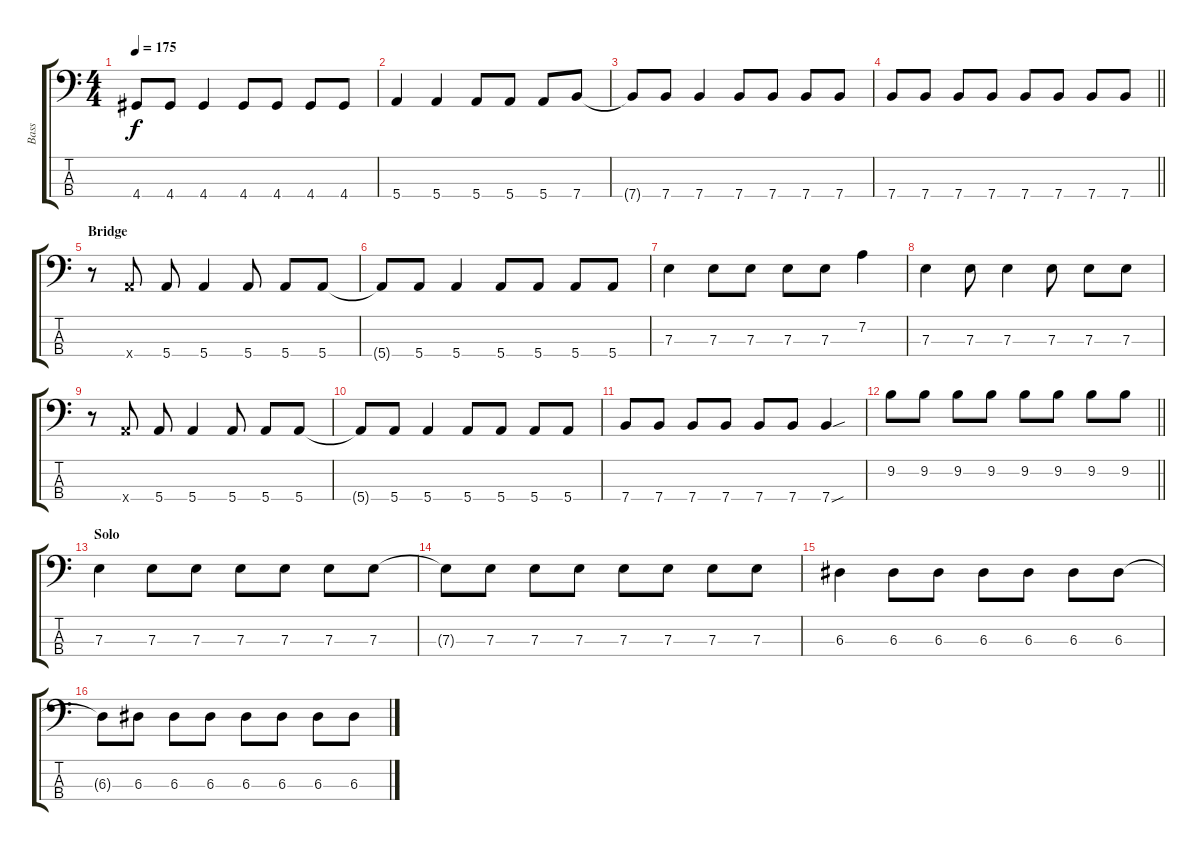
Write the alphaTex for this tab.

\track ("Bass" "Bass") {instrument electricbasspick}
\staff {score tabs}
\tuning (G2 D2 A1 E1) {hide}
\ts (4 4)
\tempo 175
\clef f4
\ks c
4.4{t}.8{dy f} 4.4.8 4.4.4 4.4.8 4.4.8 4.4.8 4.4.8 |
5.4.4 5.4.4 5.4.8 5.4.8 5.4.8 7.4.8 |
7.4{t}.8 7.4.8 7.4.4 7.4.8 7.4.8 7.4.8 7.4.8 |
\barLineRight lightlight
7.4.8 7.4.8 7.4.8 7.4.8 7.4.8 7.4.8 7.4.8 7.4.8 |
\section ("" "Bridge")
r.8 5.4{x}.8 5.4.8 5.4.4 5.4.8 5.4.8 5.4.8 |
5.4{t}.8 5.4.8 5.4.4 5.4.8 5.4.8 5.4.8 5.4.8 |
7.3.4 7.3.8 7.3.8 7.3.8 7.3.8 7.2.4 |
7.3.4 7.3.8 7.3.4 7.3.8 7.3.8 7.3.8 |
r.8 5.4{x}.8 5.4.8 5.4.4 5.4.8 5.4.8 5.4.8 |
5.4{t}.8 5.4.8 5.4.4 5.4.8 5.4.8 5.4.8 5.4.8 |
7.4.8 7.4.8 7.4.8 7.4.8 7.4.8 7.4.8 7.4{sou}.4 |
\barLineRight lightlight
9.2.8 9.2.8 9.2.8 9.2.8 9.2.8 9.2.8 9.2.8 9.2.8 |
\section ("" "Solo")
7.3.4 7.3.8 7.3.8 7.3.8 7.3.8 7.3.8 7.3.8 |
7.3{t}.8 7.3.8 7.3.8 7.3.8 7.3.8 7.3.8 7.3.8 7.3.8 |
6.3.4 6.3.8 6.3.8 6.3.8 6.3.8 6.3.8 6.3.8 |
6.3{t}.8 6.3.8 6.3.8 6.3.8 6.3.8 6.3.8 6.3.8 6.3.8
